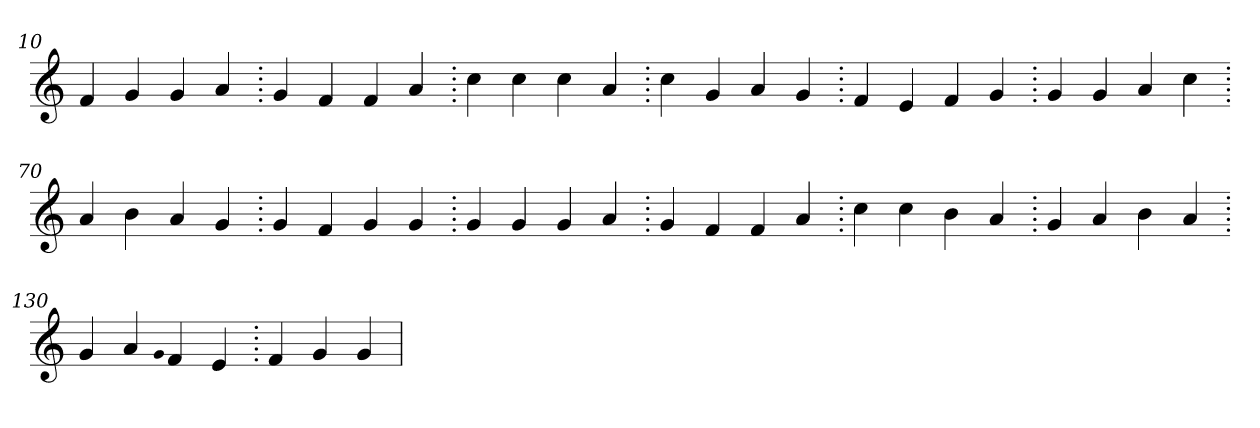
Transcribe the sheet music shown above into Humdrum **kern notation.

**kern
*part1
*staff1
*clefG2
=10.
4f
4g
4g
4a
=20.
4g
4f
4f
4a
=30.
4cc
4cc
4cc
4a
=40.
4cc
4g
4a
4g
=50.
4f
4e
4f
4g
=60.
4g
4g
4a
4cc
=70.
4a
4b
4a
4g
=80.
4g
4f
4g
4g
=90.
4g
4g
4g
4a
=100.
4g
4f
4f
4a
=110.
4cc
4cc
4b
4a
=120.
4g
4a
4b
4a
=130.
4g
4a
qqg
4f
4e
=140.
4f
4g
4g
=
*-
